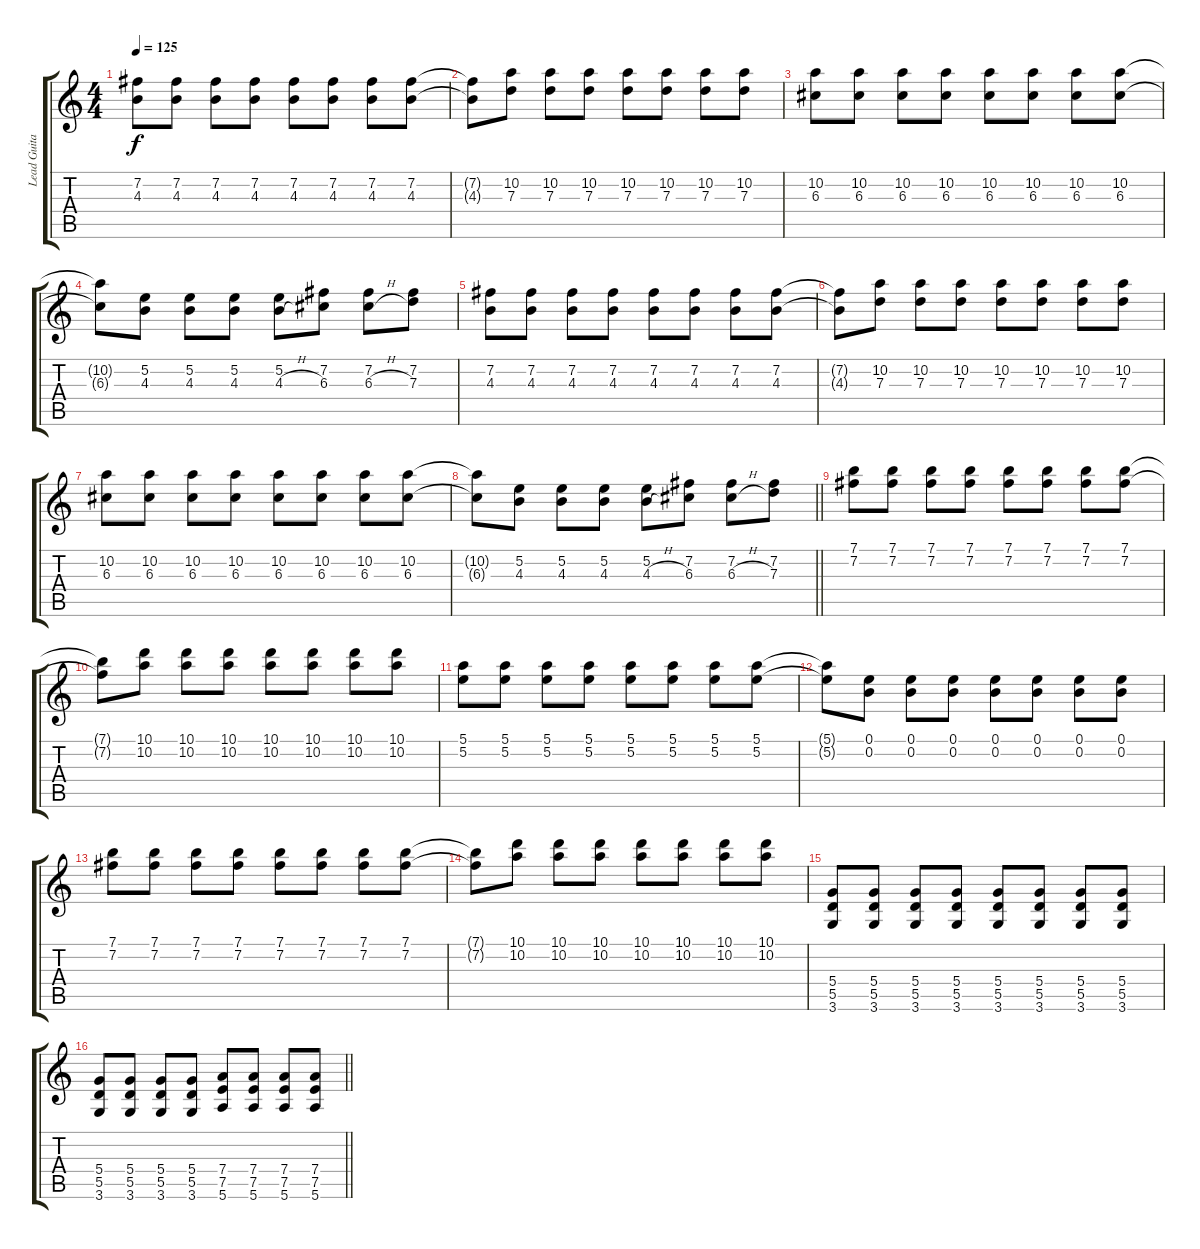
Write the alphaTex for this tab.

\track ("Lead Guitar" "Lead Guita") {instrument distortionguitar}
\staff {score tabs}
\tuning (E4 B3 G3 D3 A2 E2) {hide}
\ts (4 4)
\tempo 125
\clef g2
\ks c
(7.2 4.3).8{dy f volume 12 instrument distortionguitar} (7.2 4.3).8 (7.2 4.3).8 (7.2 4.3).8 (7.2 4.3).8 (7.2 4.3).8 (7.2 4.3).8 (7.2 4.3).8 |
(7.2{t} 4.3{t}).8 (10.2 7.3).8 (10.2 7.3).8 (10.2 7.3).8 (10.2 7.3).8 (10.2 7.3).8 (10.2 7.3).8 (10.2 7.3).8 |
(10.2 6.3).8 (10.2 6.3).8 (10.2 6.3).8 (10.2 6.3).8 (10.2 6.3).8 (10.2 6.3).8 (10.2 6.3).8 (10.2 6.3).8 |
(10.2{t} 6.3{t}).8 (5.2 4.3).8 (5.2 4.3).8 (5.2 4.3).8 (5.2 4.3{h}).8 (7.2 6.3).8 (7.2 6.3{h}).8 (7.2 7.3).8 |
(7.2 4.3).8 (7.2 4.3).8 (7.2 4.3).8 (7.2 4.3).8 (7.2 4.3).8 (7.2 4.3).8 (7.2 4.3).8 (7.2 4.3).8 |
(7.2{t} 4.3{t}).8 (10.2 7.3).8 (10.2 7.3).8 (10.2 7.3).8 (10.2 7.3).8 (10.2 7.3).8 (10.2 7.3).8 (10.2 7.3).8 |
(10.2 6.3).8 (10.2 6.3).8 (10.2 6.3).8 (10.2 6.3).8 (10.2 6.3).8 (10.2 6.3).8 (10.2 6.3).8 (10.2 6.3).8 |
\barLineRight lightlight
(10.2{t} 6.3{t}).8 (5.2 4.3).8 (5.2 4.3).8 (5.2 4.3).8 (5.2 4.3{h}).8 (7.2 6.3).8 (7.2 6.3{h}).8 (7.2 7.3).8 |
(7.1 7.2).8{instrument distortionguitar} (7.1 7.2).8 (7.1 7.2).8 (7.1 7.2).8 (7.1 7.2).8 (7.1 7.2).8 (7.1 7.2).8 (7.1 7.2).8 |
(7.1{t} 7.2{t}).8 (10.1 10.2).8 (10.1 10.2).8 (10.1 10.2).8 (10.1 10.2).8 (10.1 10.2).8 (10.1 10.2).8 (10.1 10.2).8 |
(5.1 5.2).8 (5.1 5.2).8 (5.1 5.2).8 (5.1 5.2).8 (5.1 5.2).8 (5.1 5.2).8 (5.1 5.2).8 (5.1 5.2).8 |
(5.1{t} 5.2{t}).8 (0.1 0.2).8 (0.1 0.2).8 (0.1 0.2).8 (0.1 0.2).8 (0.1 0.2).8 (0.1 0.2).8 (0.1 0.2).8 |
(7.1 7.2).8 (7.1 7.2).8 (7.1 7.2).8 (7.1 7.2).8 (7.1 7.2).8 (7.1 7.2).8 (7.1 7.2).8 (7.1 7.2).8 |
(7.1{t} 7.2{t}).8 (10.1 10.2).8 (10.1 10.2).8 (10.1 10.2).8 (10.1 10.2).8 (10.1 10.2).8 (10.1 10.2).8 (10.1 10.2).8 |
(5.4 5.5 3.6).8 (5.4 5.5 3.6).8 (5.4 5.5 3.6).8 (5.4 5.5 3.6).8 (5.4 5.5 3.6).8 (5.4 5.5 3.6).8 (5.4 5.5 3.6).8 (5.4 5.5 3.6).8 |
\barLineRight lightlight
(5.4 5.5 3.6).8 (5.4 5.5 3.6).8 (5.4 5.5 3.6).8 (5.4 5.5 3.6).8 (7.4 7.5 5.6).8 (7.4 7.5 5.6).8 (7.4 7.5 5.6).8 (7.4 7.5 5.6).8
